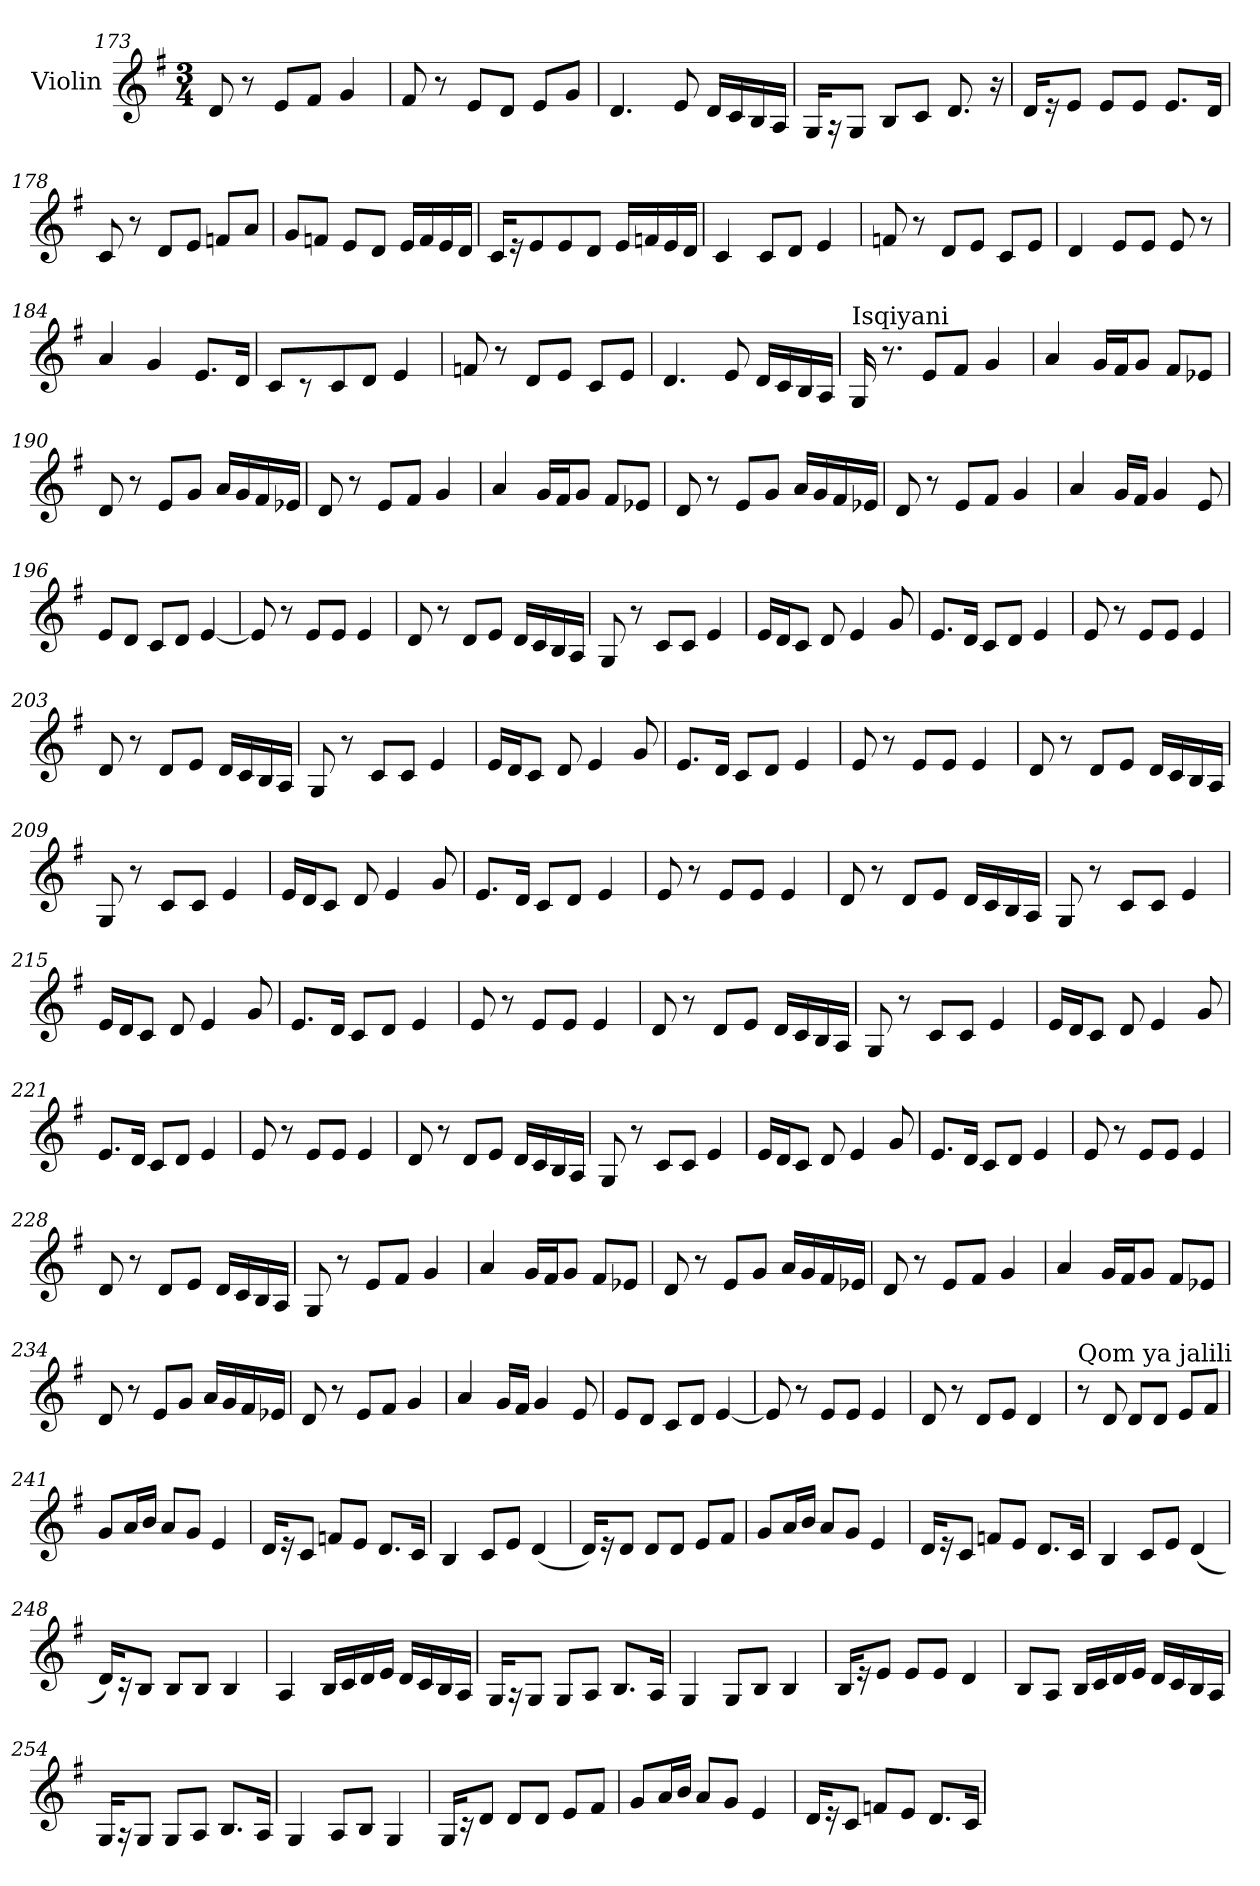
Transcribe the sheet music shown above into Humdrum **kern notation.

**kern
*part1
*staff1
*I"Violin
*clefG2
*k[f#]
*G:
*M3/4
=173
8d/
8r
8e/L
8f#/J
4g/
=174
8f#/
8r
8e/L
8d/J
8e/L
8g/J
!!LO:LB:g=z
=175
4.d/
8e/
16d/LL
16c/
16B/
16A/JJ
=176
16G/KL
16r
8G/J
8B/L
8c/J
8.d/
16r
=177
16d/KL
16r
8e/J
8e/L
8e/J
8.e/L
16d/Jk
=178
8c/
8r
8d/L
8e/J
8fn/L
8a/J
=179
8g/L
8fn/J
8e/L
8d/J
16e/LL
16f/
16e/
16d/JJ
!!LO:LB:g=z
=180
16c/KL
16r
8e/
8e/
8d/J
16e/LL
16fn/
16e/
16d/JJ
=181
4c/
8c/L
8d/J
4e/
=182
8fn/
8r
8d/L
8e/J
8c/L
8e/J
=183
4d/
8e/L
8e/J
8e/
8r
=184
4a/
4g/
8.e/L
16d/Jk
=185
8c/L
8r
8c/
8d/J
4e/
!!LO:LB:g=z
=186
8fn/
8r
8d/L
8e/J
8c/L
8e/J
=187
4.d/
8e/
16d/LL
16c/
16B/
16A/JJ
=188
!LO:TX:a:t=Isqiyani
16G/
8.r
8e/L
8f#/J
4g/
=189
4a/
16g/LL
16f#/J
8g/J
8f#/L
8e-X/J
=190
8d/
8r
8e/L
8g/J
16a/LL
16g/
16f#/
16e-X/JJ
!!LO:LB:g=z
=191
8d/
8r
8e/L
8f#/J
4g/
=192
4a/
16g/LL
16f#/J
8g/J
8f#/L
8e-X/J
=193
8d/
8r
8e/L
8g/J
16a/LL
16g/
16f#/
16e-X/JJ
=194
8d/
8r
8e/L
8f#/J
4g/
=195
4a/
16g/LL
16f#/JJ
4g/
8e/
=196
8e/L
8d/J
8c/L
8d/J
[4e/
!!LO:LB:g=z
=197
8e/]
8r
8e/L
8e/J
4e/
=198
8d/
8r
8d/L
8e/J
16d/LL
16c/
16B/
16A/JJ
=199
8G/
8r
8c/L
8c/J
4e/
=200
16e/LL
16d/J
8c/J
8d/
4e/
8g/
=201
8.e/L
16d/Jk
8c/L
8d/J
4e/
!!LO:LB:g=z
=202
8e/
8r
8e/L
8e/J
4e/
=203
8d/
8r
8d/L
8e/J
16d/LL
16c/
16B/
16A/JJ
=204
8G/
8r
8c/L
8c/J
4e/
=205
16e/LL
16d/J
8c/J
8d/
4e/
8g/
=206
8.e/L
16d/Jk
8c/L
8d/J
4e/
!!LO:PB:g=z
=207
8e/
8r
8e/L
8e/J
4e/
=208
8d/
8r
8d/L
8e/J
16d/LL
16c/
16B/
16A/JJ
=209
8G/
8r
8c/L
8c/J
4e/
=210
16e/LL
16d/J
8c/J
8d/
4e/
8g/
=211
8.e/L
16d/Jk
8c/L
8d/J
4e/
!!LO:LB:g=z
=212
8e/
8r
8e/L
8e/J
4e/
=213
8d/
8r
8d/L
8e/J
16d/LL
16c/
16B/
16A/JJ
=214
8G/
8r
8c/L
8c/J
4e/
=215
16e/LL
16d/J
8c/J
8d/
4e/
8g/
=216
8.e/L
16d/Jk
8c/L
8d/J
4e/
!!LO:LB:g=z
=217
8e/
8r
8e/L
8e/J
4e/
=218
8d/
8r
8d/L
8e/J
16d/LL
16c/
16B/
16A/JJ
=219
8G/
8r
8c/L
8c/J
4e/
=220
16e/LL
16d/J
8c/J
8d/
4e/
8g/
=221
8.e/L
16d/Jk
8c/L
8d/J
4e/
!!LO:LB:g=z
=222
8e/
8r
8e/L
8e/J
4e/
=223
8d/
8r
8d/L
8e/J
16d/LL
16c/
16B/
16A/JJ
=224
8G/
8r
8c/L
8c/J
4e/
=225
16e/LL
16d/J
8c/J
8d/
4e/
8g/
=226
8.e/L
16d/Jk
8c/L
8d/J
4e/
!!LO:LB:g=z
=227
8e/
8r
8e/L
8e/J
4e/
=228
8d/
8r
8d/L
8e/J
16d/LL
16c/
16B/
16A/JJ
=229
8G/
8r
8e/L
8f#/J
4g/
=230
4a/
16g/LL
16f#/J
8g/J
8f#/L
8e-X/J
=231
8d/
8r
8e/L
8g/J
16a/LL
16g/
16f#/
16e-X/JJ
!!LO:LB:g=z
=232
8d/
8r
8e/L
8f#/J
4g/
=233
4a/
16g/LL
16f#/J
8g/J
8f#/L
8e-X/J
=234
8d/
8r
8e/L
8g/J
16a/LL
16g/
16f#/
16e-X/JJ
=235
8d/
8r
8e/L
8f#/J
4g/
=236
4a/
16g/LL
16f#/JJ
4g/
8e/
=237
8e/L
8d/J
8c/L
8d/J
[4e/
!!LO:LB:g=z
=238
8e/]
8r
8e/L
8e/J
4e/
=239
8d/
8r
8d/L
8e/J
4d/
=240
!LO:TX:a:t=Qom ya jalili
8r
8d/
8d/L
8d/J
8e/L
8f#/J
=241
8g/L
16a/L
16b/JJ
8a/L
8g/J
4e/
=242
16d/KL
16r
8c/J
8fn/L
8e/J
8.d/L
16c/Jk
=243
4B/
8c/L
8e/J
(<4d/
!!LO:LB:g=z
=244
16d/KL)
16r
8d/J
8d/L
8d/J
8e/L
8f#/J
=245
8g/L
16a/L
16b/JJ
8a/L
8g/J
4e/
=246
16d/KL
16r
8c/J
8fn/L
8e/J
8.d/L
16c/Jk
=247
4B/
8c/L
8e/J
(<4d/
=248
16d/KL)
16r
8B/J
8B/L
8B/J
4B/
!!LO:PB:g=z
=249
4A/
16B/LL
16c/
16d/
16e/JJ
16d/LL
16c/
16B/
16A/JJ
=250
16G/KL
16r
8G/J
8G/L
8A/J
8.B/L
16A/Jk
=251
4G/
8G/L
8B/J
4B/
=252
16B/KL
16r
8e/J
8e/L
8e/J
4d/
!!LO:LB:g=z
=253
8B/L
8A/J
16B/LL
16c/
16d/
16e/JJ
16d/LL
16c/
16B/
16A/JJ
=254
16G/KL
16r
8G/J
8G/L
8A/J
8.B/L
16A/Jk
=255
4G/
8A/L
8B/J
4G/
=256
16G/KL
16r
8d/J
8d/L
8d/J
8e/L
8f#/J
=257
8g/L
16a/L
16b/JJ
8a/L
8g/J
4e/
!!LO:LB:g=z
=258
16d/KL
16r
8c/J
8fn/L
8e/J
8.d/L
16c/Jk
=
*-
